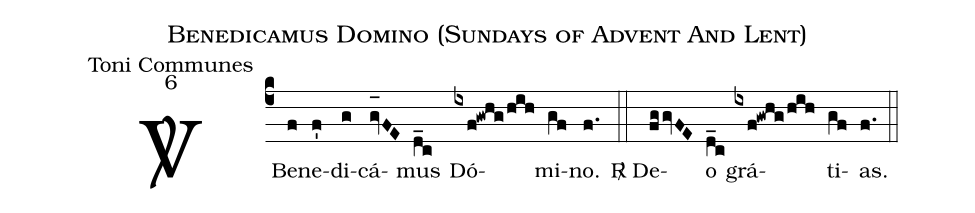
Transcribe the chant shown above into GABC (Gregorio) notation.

name:Benedicamus Domino (Sundays of Advent And Lent);
office-part:Toni Communes;
mode:6;
%%
(c4) <sp>V/</sp> Be(f)ne(f')di(g)cá(gv_[oh:h]FE)mus(d_c) Dó(ixf!gwhg/hih)mi(gf)no.(f.) (::)
<sp>R/</sp> De(fggvFE)o(d_c) grá(ixf!gwhg/hih)ti(gf)as.(f.) (::)
